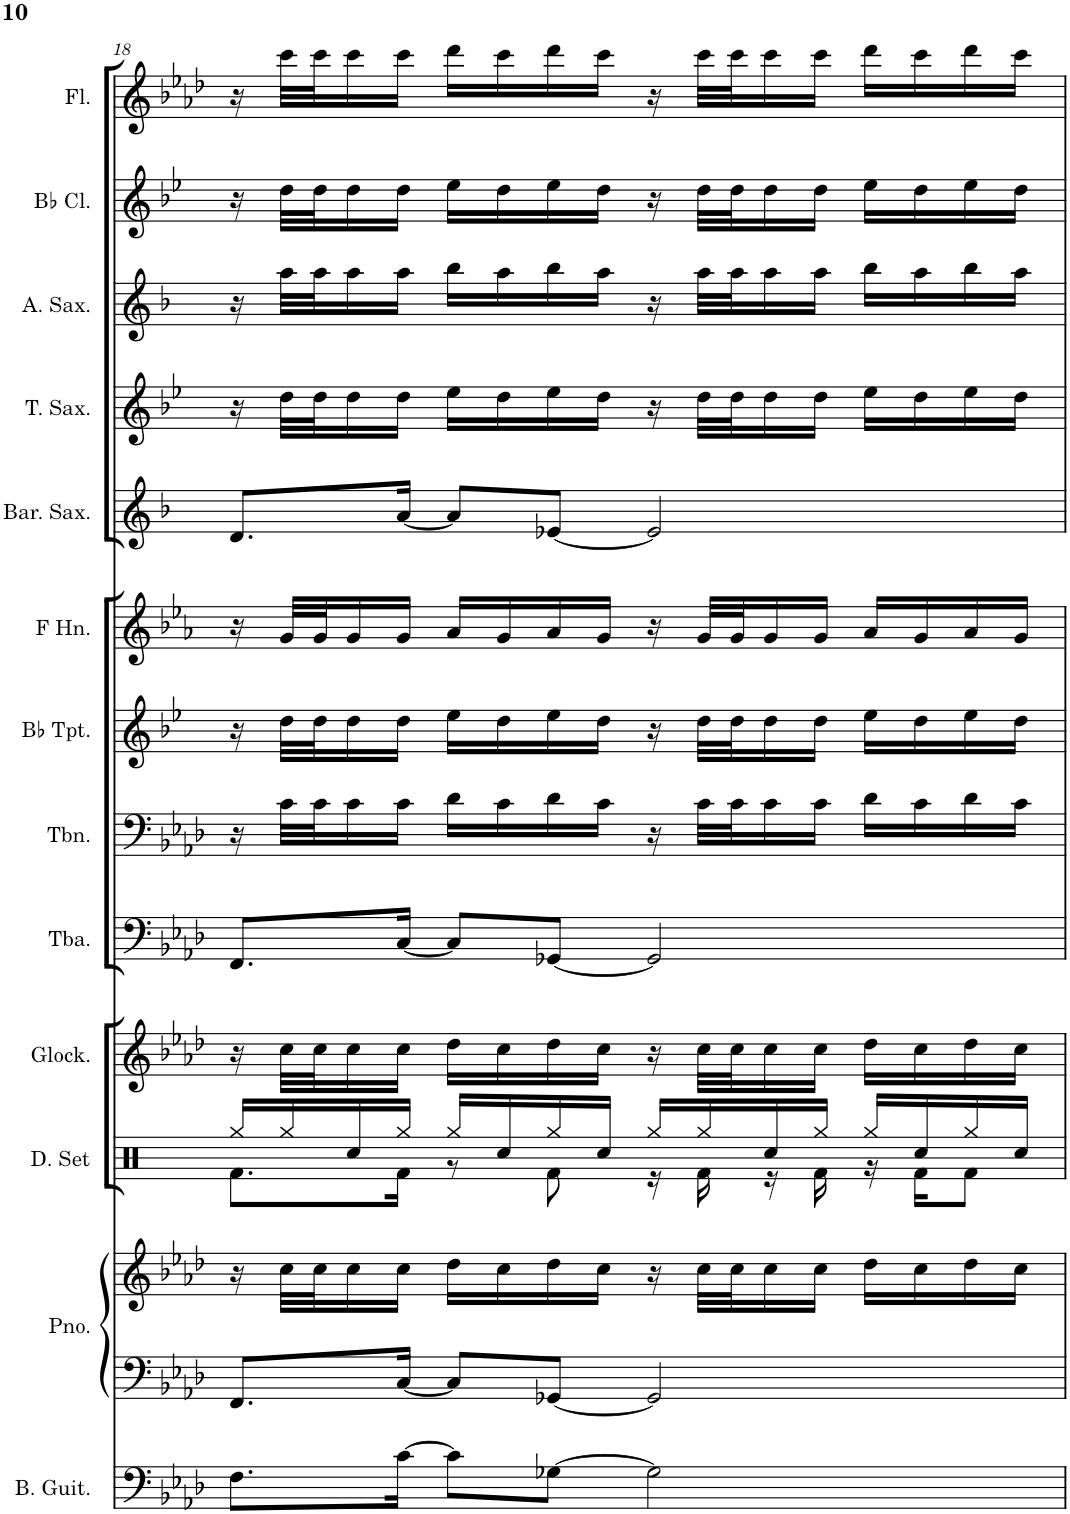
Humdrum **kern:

**kern	**kern	**kern	**kern	**kern	**kern	**kern	**kern	**kern	**kern	**kern	**kern	**kern
*part12	*part11	*part11	*part10	*part9	*part8	*part7	*part6	*part5	*part4	*part3	*part2	*part1
*staff13	*staff12	*staff11	*staff10	*staff9	*staff8	*staff7	*staff6	*staff5	*staff4	*staff3	*staff2	*staff1
*I"Bass Guitar	*I"Piano	*	*I"Glockenspiel	*I"Tuba	*I"Trombone	*I"Bb Trumpet	*I"Horn in F	*I"Baritone Saxophone	*I"Tenor Saxophone	*I"Alto Saxophone	*I"Bb Clarinet	*I"Flute
*I'B. Guit.	*I'Pno.	*	*I'Glock.	*I'Tba.	*I'Tbn.	*I'Bb Tpt.	*	*I'Bar. Sax.	*I'T. Sax.	*I'A. Sax.	*I'Bb Cl.	*I'Fl.
!!LO:PB:g=z
*clefF4	*clefF4	*clefG2	*clefG2	*clefF4	*clefF4	*clefG2	*clefG2	*clefG2	*clefG2	*clefG2	*clefG2	*clefG2
*Trd7c12	*	*	*Trd-14c-24	*	*	*Trd1c2	*Trd4c7	*Trd12c21	*Trd8c14	*Trd5c9	*Trd1c2	*
*k[b-e-a-d-]	*k[b-e-a-d-]	*k[b-e-a-d-]	*k[b-e-a-d-]	*k[b-e-a-d-]	*k[b-e-a-d-]	*k[b-e-]	*k[b-e-a-]	*k[b-]	*k[b-e-]	*k[b-]	*k[b-e-]	*k[b-e-a-d-]
*M4/4	*M4/4	*M4/4	*M4/4	*M4/4	*M4/4	*M4/4	*M4/4	*M4/4	*M4/4	*M4/4	*M4/4	*M4/4
=18	=18	=18	=18	=18	=18	=18	=18	=18	=18	=18	=18	=18
8.F\L	8.FF/L	16r	16r	8.FF/L	16r	16r	16r	8.d/L	16r	16r	16r	16r
.	.	32cc\LLL	32cc\LLL	.	32c\LLL	32dd\LLL	32g/LLL	.	32dd\LLL	32aa\LLL	32dd\LLL	32ccc\LLL
.	.	32cc\J	32cc\J	.	32c\J	32dd\J	32g/J	.	32dd\J	32aa\J	32dd\J	32ccc\J
.	.	16cc\	16cc\	.	16c\	16dd\	16g/	.	16dd\	16aa\	16dd\	16ccc\
[16c\Jk	[16C/Jk	16cc\JJ	16cc\JJ	[16C/Jk	16c\JJ	16dd\JJ	16g/JJ	[16a/Jk	16dd\JJ	16aa\JJ	16dd\JJ	16ccc\JJ
8c\L]	8C/L]	16dd-\LL	16dd-\LL	8C/L]	16d-\LL	16ee-\LL	16a-/LL	8a/L]	16ee-\LL	16bb-\LL	16ee-\LL	16ddd-\LL
.	.	16cc\	16cc\	.	16c\	16dd\	16g/	.	16dd\	16aa\	16dd\	16ccc\
[8G-X\J	[8GG-X/J	16dd-\	16dd-\	[8GG-X/J	16d-\	16ee-\	16a-/	[8e-X/J	16ee-\	16bb-\	16ee-\	16ddd-\
.	.	16cc\JJ	16cc\JJ	.	16c\JJ	16dd\JJ	16g/JJ	.	16dd\JJ	16aa\JJ	16dd\JJ	16ccc\JJ
2G-\]	2GG-/]	16r	16r	2GG-/]	16r	16r	16r	2e-/]	16r	16r	16r	16r
.	.	32cc\LLL	32cc\LLL	.	32c\LLL	32dd\LLL	32g/LLL	.	32dd\LLL	32aa\LLL	32dd\LLL	32ccc\LLL
.	.	32cc\J	32cc\J	.	32c\J	32dd\J	32g/J	.	32dd\J	32aa\J	32dd\J	32ccc\J
.	.	16cc\	16cc\	.	16c\	16dd\	16g/	.	16dd\	16aa\	16dd\	16ccc\
.	.	16cc\JJ	16cc\JJ	.	16c\JJ	16dd\JJ	16g/JJ	.	16dd\JJ	16aa\JJ	16dd\JJ	16ccc\JJ
.	.	16dd-\LL	16dd-\LL	.	16d-\LL	16ee-\LL	16a-/LL	.	16ee-\LL	16bb-\LL	16ee-\LL	16ddd-\LL
.	.	16cc\	16cc\	.	16c\	16dd\	16g/	.	16dd\	16aa\	16dd\	16ccc\
.	.	16dd-\	16dd-\	.	16d-\	16ee-\	16a-/	.	16ee-\	16bb-\	16ee-\	16ddd-\
.	.	16cc\JJ	16cc\JJ	.	16c\JJ	16dd\JJ	16g/JJ	.	16dd\JJ	16aa\JJ	16dd\JJ	16ccc\JJ
=	=	=	=	=	=	=	=	=	=	=	=	=
*-	*-	*-	*-	*-	*-	*-	*-	*-	*-	*-	*-	*-
